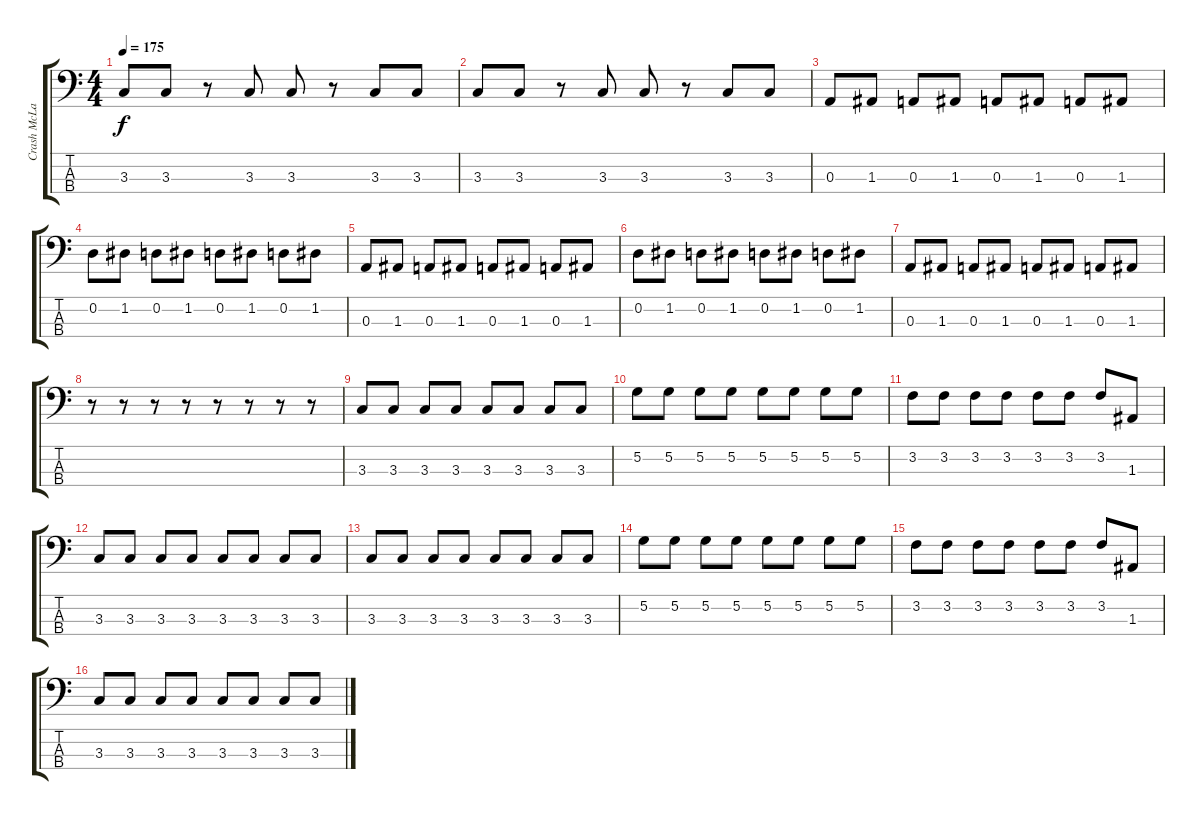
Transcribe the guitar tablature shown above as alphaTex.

\track ("Crash McLarson" "Crash McLa") {instrument electricbassfinger}
\staff {score tabs}
\tuning (G2 D2 A1 E1) {hide}
\ts (4 4)
\tempo 175
\clef f4
\ks c
3.3.8{dy f} 3.3.8 r.8 3.3.8 3.3.8 r.8 3.3.8 3.3.8 |
3.3.8 3.3.8 r.8 3.3.8 3.3.8 r.8 3.3.8 3.3.8 |
0.3.8 1.3.8 0.3.8 1.3.8 0.3.8 1.3.8 0.3.8 1.3.8 |
0.2.8 1.2.8 0.2.8 1.2.8 0.2.8 1.2.8 0.2.8 1.2.8 |
0.3.8 1.3.8 0.3.8 1.3.8 0.3.8 1.3.8 0.3.8 1.3.8 |
0.2.8 1.2.8 0.2.8 1.2.8 0.2.8 1.2.8 0.2.8 1.2.8 |
0.3.8 1.3.8 0.3.8 1.3.8 0.3.8 1.3.8 0.3.8 1.3.8 |
r.8 r.8 r.8 r.8 r.8 r.8 r.8 r.8 |
3.3.8 3.3.8 3.3.8 3.3.8 3.3.8 3.3.8 3.3.8 3.3.8 |
5.2.8 5.2.8 5.2.8 5.2.8 5.2.8 5.2.8 5.2.8 5.2.8 |
3.2.8 3.2.8 3.2.8 3.2.8 3.2.8 3.2.8 3.2.8 1.3.8 |
3.3.8 3.3.8 3.3.8 3.3.8 3.3.8 3.3.8 3.3.8 3.3.8 |
3.3.8 3.3.8 3.3.8 3.3.8 3.3.8 3.3.8 3.3.8 3.3.8 |
5.2.8 5.2.8 5.2.8 5.2.8 5.2.8 5.2.8 5.2.8 5.2.8 |
3.2.8 3.2.8 3.2.8 3.2.8 3.2.8 3.2.8 3.2.8 1.3.8 |
3.3.8 3.3.8 3.3.8 3.3.8 3.3.8 3.3.8 3.3.8 3.3.8
